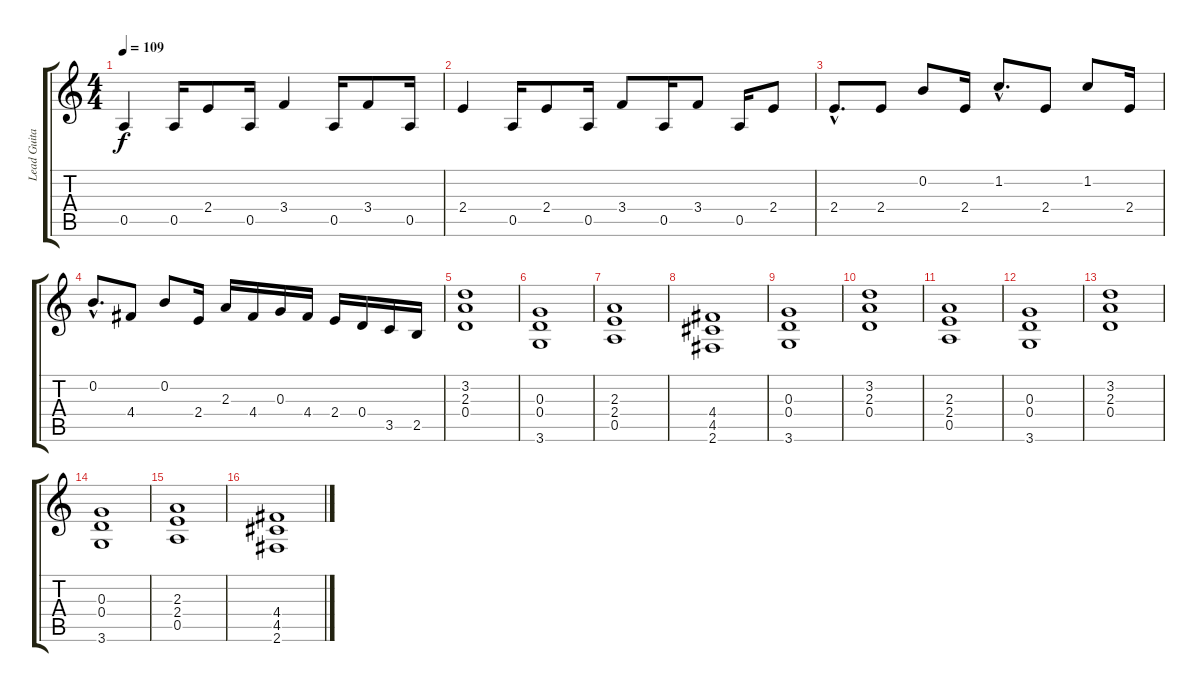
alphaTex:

\track ("Lead Guitar" "Lead Guita") {instrument overdrivenguitar}
\staff {score tabs}
\tuning (E4 B3 G3 D3 A2 E2) {hide}
\ts (4 4)
\tempo 109
\clef g2
\ks c
0.5.4{dy f} 0.5.16 2.4.8 0.5.16 3.4.4 0.5.16 3.4.8 0.5.16 |
2.4.4 0.5.16 2.4.8 0.5.16 3.4.8 0.5.16 3.4.8 0.5.16 2.4.8 |
2.4{hac}.8{d} 2.4.8 0.2.8 2.4.16 1.2{hac}.8{d} 2.4.8 1.2.8 2.4.16 |
0.2{hac}.8{d} 4.4.8 0.2.8 2.4.16 2.3.16 4.4.16 0.3.16 4.4.16 2.4.16 0.4.16 3.5.16 2.5.16 |
(3.2 2.3 0.4).1 |
(0.3 0.4 3.6).1 |
(2.3 2.4 0.5).1 |
(4.4 4.5 2.6).1 |
(0.3 0.4 3.6).1 |
(3.2 2.3 0.4).1 |
(2.3 2.4 0.5).1 |
(0.3 0.4 3.6).1 |
(3.2 2.3 0.4).1 |
(0.3 0.4 3.6).1 |
(2.3 2.4 0.5).1 |
(4.4 4.5 2.6).1
